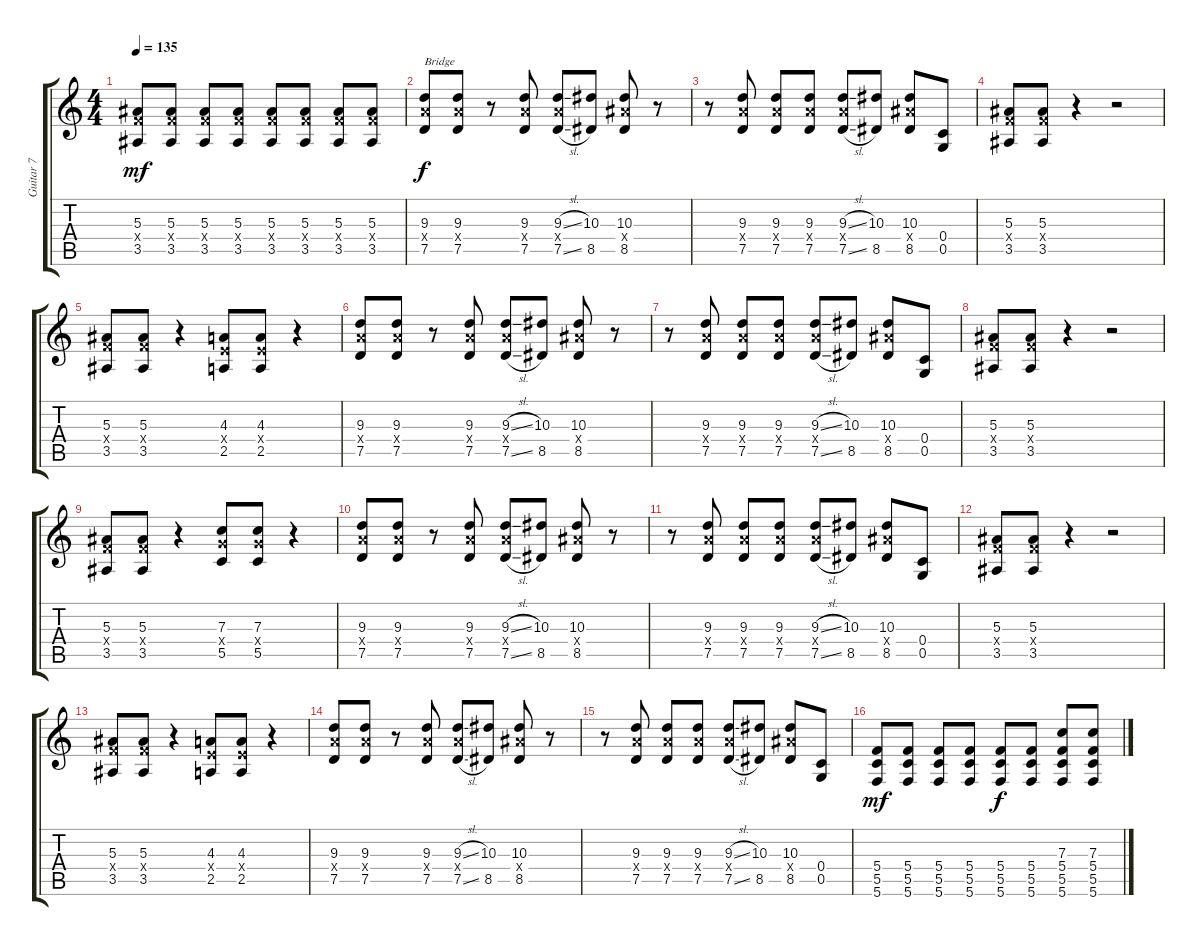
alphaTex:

\track ("Guitar 7" "Guitar 7") {instrument distortionguitar}
\staff {score tabs}
\tuning (D4 A3 F3 C3 G2 C2) {hide}
\ts (4 4)
\tempo 135
\clef g2
\ks c
(5.3 5.4{x} 3.5).8{dy mf} (5.3 5.4{x} 3.5).8 (5.3 5.4{x} 3.5).8 (5.3 5.4{x} 3.5).8 (5.3 5.4{x} 3.5).8 (5.3 5.4{x} 3.5).8 (5.3 5.4{x} 3.5).8 (5.3 5.4{x} 3.5).8 |
(9.3 9.4{x} 7.5).8{txt "Bridge" dy f} (9.3 9.4{x} 7.5).8 r.8 (9.3 9.4{x} 7.5).8 (9.3{sl} 9.4{x} 7.5{sl}).8 (10.3 8.5).8 (10.3 10.4{x} 8.5).8 r.8 |
r.8 (9.3 9.4{x} 7.5).8 (9.3 9.4{x} 7.5).8 (9.3 9.4{x} 7.5).8 (9.3{sl} 9.4{x} 7.5{sl}).8 (10.3 8.5).8 (10.3 10.4{x} 8.5).8 (0.4 0.5).8 |
(5.3 5.4{x} 3.5).8 (5.3 5.4{x} 3.5).8 r.4 r.2 |
(5.3 5.4{x} 3.5).8 (5.3 5.4{x} 3.5).8 r.4 (4.3 4.4{x} 2.5).8 (4.3 4.4{x} 2.5).8 r.4 |
(9.3 9.4{x} 7.5).8 (9.3 9.4{x} 7.5).8 r.8 (9.3 9.4{x} 7.5).8 (9.3{sl} 9.4{x} 7.5{sl}).8 (10.3 8.5).8 (10.3 10.4{x} 8.5).8 r.8 |
r.8 (9.3 9.4{x} 7.5).8 (9.3 9.4{x} 7.5).8 (9.3 9.4{x} 7.5).8 (9.3{sl} 9.4{x} 7.5{sl}).8 (10.3 8.5).8 (10.3 10.4{x} 8.5).8 (0.4 0.5).8 |
(5.3 5.4{x} 3.5).8 (5.3 5.4{x} 3.5).8 r.4 r.2 |
(5.3 5.4{x} 3.5).8 (5.3 5.4{x} 3.5).8 r.4 (7.3 7.4{x} 5.5).8 (7.3 7.4{x} 5.5).8 r.4 |
(9.3 9.4{x} 7.5).8 (9.3 9.4{x} 7.5).8 r.8 (9.3 9.4{x} 7.5).8 (9.3{sl} 9.4{x} 7.5{sl}).8 (10.3 8.5).8 (10.3 10.4{x} 8.5).8 r.8 |
r.8 (9.3 9.4{x} 7.5).8 (9.3 9.4{x} 7.5).8 (9.3 9.4{x} 7.5).8 (9.3{sl} 9.4{x} 7.5{sl}).8 (10.3 8.5).8 (10.3 10.4{x} 8.5).8 (0.4 0.5).8 |
(5.3 5.4{x} 3.5).8 (5.3 5.4{x} 3.5).8 r.4 r.2 |
(5.3 5.4{x} 3.5).8 (5.3 5.4{x} 3.5).8 r.4 (4.3 4.4{x} 2.5).8 (4.3 4.4{x} 2.5).8 r.4 |
(9.3 9.4{x} 7.5).8 (9.3 9.4{x} 7.5).8 r.8 (9.3 9.4{x} 7.5).8 (9.3{sl} 9.4{x} 7.5{sl}).8 (10.3 8.5).8 (10.3 10.4{x} 8.5).8 r.8 |
r.8 (9.3 9.4{x} 7.5).8 (9.3 9.4{x} 7.5).8 (9.3 9.4{x} 7.5).8 (9.3{sl} 9.4{x} 7.5{sl}).8 (10.3 8.5).8 (10.3 10.4{x} 8.5).8 (0.4 0.5).8 |
(5.4 5.5 5.6).8{dy mf} (5.4 5.5 5.6).8 (5.4 5.5 5.6).8 (5.4 5.5 5.6).8 (5.4 5.5 5.6).8{dy f} (5.4 5.5 5.6).8 (7.3 5.4 5.5 5.6).8 (7.3 5.4 5.5 5.6).8
